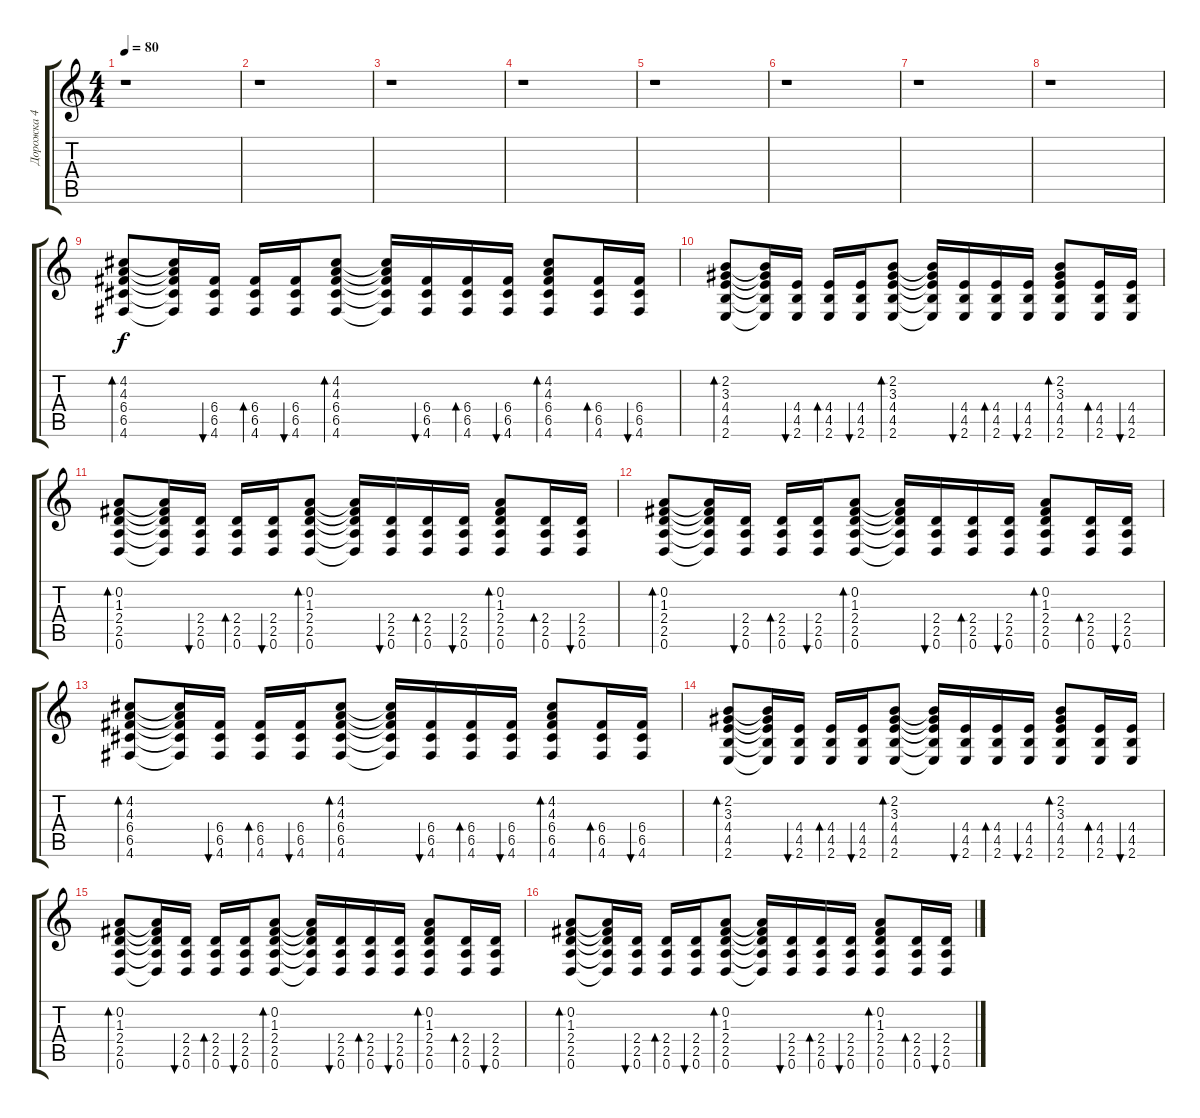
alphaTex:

\track ("Дорожка 4" "Дорожка 4") {instrument acousticguitarsteel}
\staff {score tabs}
\tuning (D4 A3 F3 C3 G2 D2) {hide}
\ts (4 4)
\tempo 80
\clef g2
\ks c
r.1{dy f instrument acousticguitarsteel} |
r.1 |
r.1 |
r.1 |
r.1 |
r.1 |
r.1 |
r.1 |
(4.2 4.3 6.4 6.5 4.6).8{bd 60} (4.2{t} 4.3{t} 6.4{t} 6.5{t} 4.6{t}).16 (6.4 6.5 4.6).16{bu 60} (6.4 6.5 4.6).16{bd 60} (6.4 6.5 4.6).16{bu 60} (4.2 4.3 6.4 6.5 4.6).8{bd 60} (4.2{t} 4.3{t} 6.4{t} 6.5{t} 4.6{t}).16 (6.4 6.5 4.6).16{bu 60} (6.4 6.5 4.6).16{bd 60} (6.4 6.5 4.6).16{bu 60} (4.2 4.3 6.4 6.5 4.6).8{bd 60} (6.4 6.5 4.6).16{bd 60} (6.4 6.5 4.6).16{bu 60} |
(2.2 3.3 4.4 4.5 2.6).8{bd 60} (2.2{t} 3.3{t} 4.4{t} 4.5{t} 2.6{t}).16 (4.4 4.5 2.6).16{bu 60} (4.4 4.5 2.6).16{bd 60} (4.4 4.5 2.6).16{bu 60} (2.2 3.3 4.4 4.5 2.6).8{bd 60} (2.2{t} 3.3{t} 4.4{t} 4.5{t} 2.6{t}).16 (4.4 4.5 2.6).16{bu 60} (4.4 4.5 2.6).16{bd 60} (4.4 4.5 2.6).16{bu 60} (2.2 3.3 4.4 4.5 2.6).8{bd 60} (4.4 4.5 2.6).16{bd 60} (4.4 4.5 2.6).16{bu 60} |
(0.2 1.3 2.4 2.5 0.6).8{bd 60} (0.2{t} 1.3{t} 2.4{t} 2.5{t} 0.6{t}).16 (2.4 2.5 0.6).16{bu 60} (2.4 2.5 0.6).16{bd 60} (2.4 2.5 0.6).16{bu 60} (0.2 1.3 2.4 2.5 0.6).8{bd 60} (0.2{t} 1.3{t} 2.4{t} 2.5{t} 0.6{t}).16 (2.4 2.5 0.6).16{bu 60} (2.4 2.5 0.6).16{bd 60} (2.4 2.5 0.6).16{bu 60} (0.2 1.3 2.4 2.5 0.6).8{bd 60} (2.4 2.5 0.6).16{bd 60} (2.4 2.5 0.6).16{bu 60} |
(0.2 1.3 2.4 2.5 0.6).8{bd 60} (0.2{t} 1.3{t} 2.4{t} 2.5{t} 0.6{t}).16 (2.4 2.5 0.6).16{bu 60} (2.4 2.5 0.6).16{bd 60} (2.4 2.5 0.6).16{bu 60} (0.2 1.3 2.4 2.5 0.6).8{bd 60} (0.2{t} 1.3{t} 2.4{t} 2.5{t} 0.6{t}).16 (2.4 2.5 0.6).16{bu 60} (2.4 2.5 0.6).16{bd 60} (2.4 2.5 0.6).16{bu 60} (0.2 1.3 2.4 2.5 0.6).8{bd 60} (2.4 2.5 0.6).16{bd 60} (2.4 2.5 0.6).16{bu 60} |
(4.2 4.3 6.4 6.5 4.6).8{bd 60} (4.2{t} 4.3{t} 6.4{t} 6.5{t} 4.6{t}).16 (6.4 6.5 4.6).16{bu 60} (6.4 6.5 4.6).16{bd 60} (6.4 6.5 4.6).16{bu 60} (4.2 4.3 6.4 6.5 4.6).8{bd 60} (4.2{t} 4.3{t} 6.4{t} 6.5{t} 4.6{t}).16 (6.4 6.5 4.6).16{bu 60} (6.4 6.5 4.6).16{bd 60} (6.4 6.5 4.6).16{bu 60} (4.2 4.3 6.4 6.5 4.6).8{bd 60} (6.4 6.5 4.6).16{bd 60} (6.4 6.5 4.6).16{bu 60} |
(2.2 3.3 4.4 4.5 2.6).8{bd 60} (2.2{t} 3.3{t} 4.4{t} 4.5{t} 2.6{t}).16 (4.4 4.5 2.6).16{bu 60} (4.4 4.5 2.6).16{bd 60} (4.4 4.5 2.6).16{bu 60} (2.2 3.3 4.4 4.5 2.6).8{bd 60} (2.2{t} 3.3{t} 4.4{t} 4.5{t} 2.6{t}).16 (4.4 4.5 2.6).16{bu 60} (4.4 4.5 2.6).16{bd 60} (4.4 4.5 2.6).16{bu 60} (2.2 3.3 4.4 4.5 2.6).8{bd 60} (4.4 4.5 2.6).16{bd 60} (4.4 4.5 2.6).16{bu 60} |
(0.2 1.3 2.4 2.5 0.6).8{bd 60} (0.2{t} 1.3{t} 2.4{t} 2.5{t} 0.6{t}).16 (2.4 2.5 0.6).16{bu 60} (2.4 2.5 0.6).16{bd 60} (2.4 2.5 0.6).16{bu 60} (0.2 1.3 2.4 2.5 0.6).8{bd 60} (0.2{t} 1.3{t} 2.4{t} 2.5{t} 0.6{t}).16 (2.4 2.5 0.6).16{bu 60} (2.4 2.5 0.6).16{bd 60} (2.4 2.5 0.6).16{bu 60} (0.2 1.3 2.4 2.5 0.6).8{bd 60} (2.4 2.5 0.6).16{bd 60} (2.4 2.5 0.6).16{bu 60} |
(0.2 1.3 2.4 2.5 0.6).8{bd 60} (0.2{t} 1.3{t} 2.4{t} 2.5{t} 0.6{t}).16 (2.4 2.5 0.6).16{bu 60} (2.4 2.5 0.6).16{bd 60} (2.4 2.5 0.6).16{bu 60} (0.2 1.3 2.4 2.5 0.6).8{bd 60} (0.2{t} 1.3{t} 2.4{t} 2.5{t} 0.6{t}).16 (2.4 2.5 0.6).16{bu 60} (2.4 2.5 0.6).16{bd 60} (2.4 2.5 0.6).16{bu 60} (0.2 1.3 2.4 2.5 0.6).8{bd 60} (2.4 2.5 0.6).16{bd 60} (2.4 2.5 0.6).16{bu 60}
